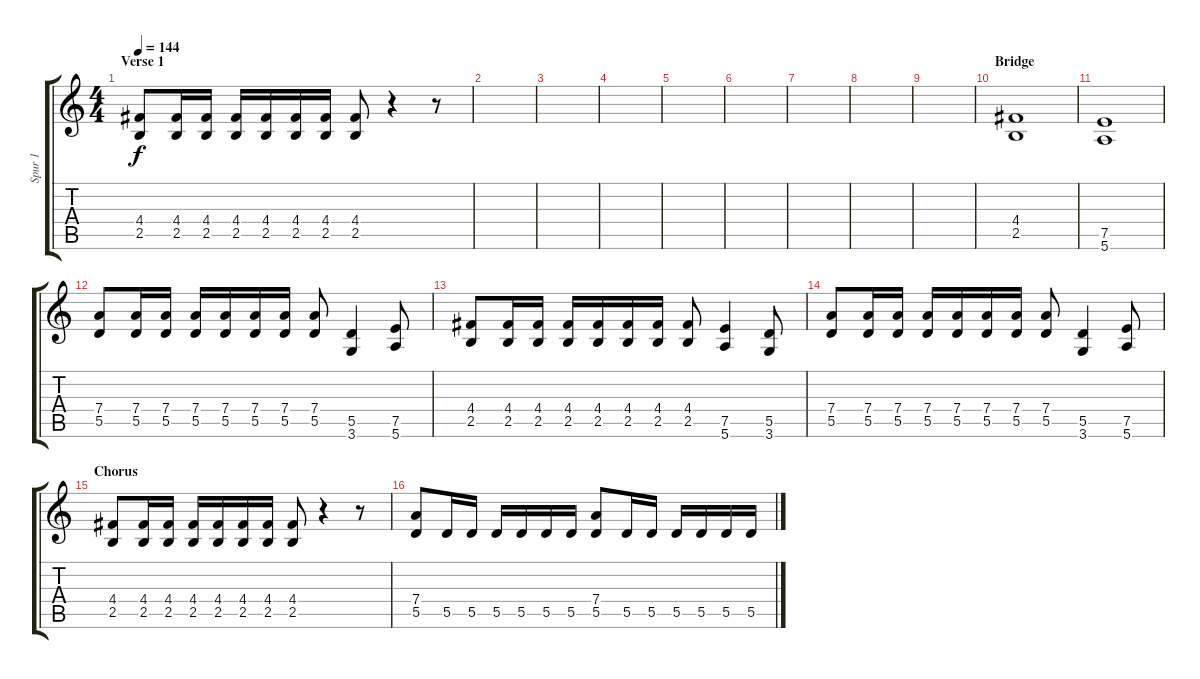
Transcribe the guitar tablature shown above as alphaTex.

\track ("Spur 1" "Spur 1") {instrument distortionguitar}
\staff {score tabs}
\tuning (E4 B3 G3 D3 A2 E2) {hide}
\ts (4 4)
\section ("" "Verse 1")
\tempo 144
\clef g2
\ks c
(4.4 2.5).8{dy f} (4.4 2.5).16 (4.4 2.5).16 (4.4 2.5).16 (4.4 2.5).16 (4.4 2.5).16 (4.4 2.5).16 (4.4 2.5).8 r.4 r.8 |
|
|
|
|
|
|
|
|
\section ("" "Bridge")
(4.4 2.5).1 |
(7.5 5.6).1 |
(7.4 5.5).8 (7.4 5.5).16 (7.4 5.5).16 (7.4 5.5).16 (7.4 5.5).16 (7.4 5.5).16 (7.4 5.5).16 (7.4 5.5).8 (5.5 3.6).4 (7.5 5.6).8 |
(4.4 2.5).8 (4.4 2.5).16 (4.4 2.5).16 (4.4 2.5).16 (4.4 2.5).16 (4.4 2.5).16 (4.4 2.5).16 (4.4 2.5).8 (7.5 5.6).4 (5.5 3.6).8 |
(7.4 5.5).8 (7.4 5.5).16 (7.4 5.5).16 (7.4 5.5).16 (7.4 5.5).16 (7.4 5.5).16 (7.4 5.5).16 (7.4 5.5).8 (5.5 3.6).4 (7.5 5.6).8 |
\section ("" "Chorus")
(4.4 2.5).8 (4.4 2.5).16 (4.4 2.5).16 (4.4 2.5).16 (4.4 2.5).16 (4.4 2.5).16 (4.4 2.5).16 (4.4 2.5).8 r.4 r.8 |
(7.4 5.5).8 5.5.16 5.5.16 5.5.16 5.5.16 5.5.16 5.5.16 (7.4 5.5).8 5.5.16 5.5.16 5.5.16 5.5.16 5.5.16 5.5.16
